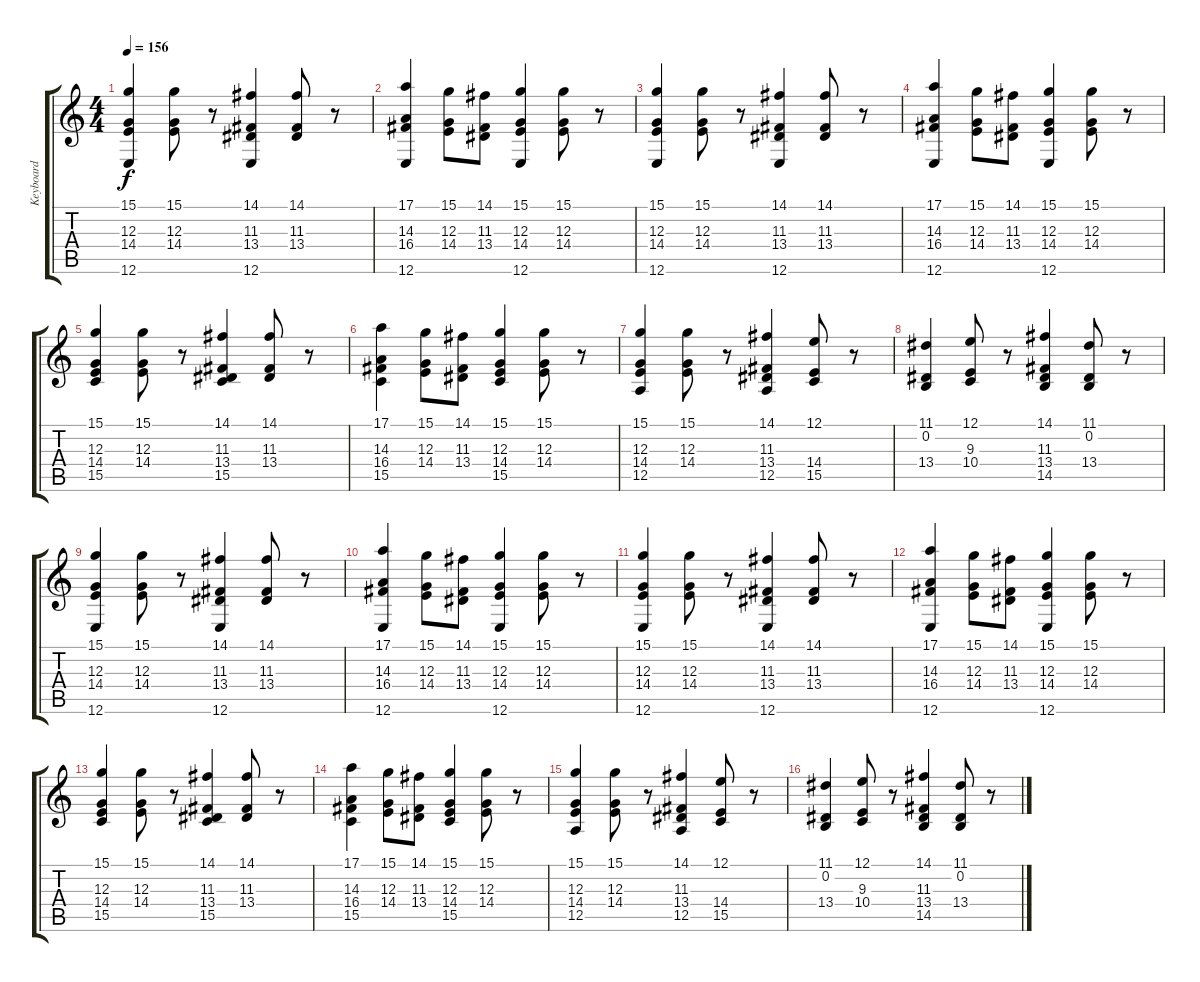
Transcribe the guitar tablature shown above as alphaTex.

\track (" Keyboard" " Keyboard") {instrument stringensemble1}
\staff {score tabs}
\tuning (E4 B3 G3 D3 A2 E2) {hide}
\ts (4 4)
\tempo 156
\clef g2
\ks c
(15.1 12.3 14.4 12.6).4{dy f instrument stringensemble1} (15.1 12.3 14.4).8 r.8 (14.1 11.3 13.4 12.6).4 (14.1 11.3 13.4).8 r.8 |
(17.1 14.3 16.4 12.6).4 (15.1 12.3 14.4).8 (14.1 11.3 13.4).8 (15.1 12.3 14.4 12.6).4 (15.1 12.3 14.4).8 r.8 |
(15.1 12.3 14.4 12.6).4 (15.1 12.3 14.4).8 r.8 (14.1 11.3 13.4 12.6).4 (14.1 11.3 13.4).8 r.8 |
(17.1 14.3 16.4 12.6).4 (15.1 12.3 14.4).8 (14.1 11.3 13.4).8 (15.1 12.3 14.4 12.6).4 (15.1 12.3 14.4).8 r.8 |
(15.1 12.3 14.4 15.5).4 (15.1 12.3 14.4).8 r.8 (14.1 11.3 13.4 15.5).4 (14.1 11.3 13.4).8 r.8 |
(17.1 14.3 16.4 15.5).4 (15.1 12.3 14.4).8 (14.1 11.3 13.4).8 (15.1 12.3 14.4 15.5).4 (15.1 12.3 14.4).8 r.8 |
(15.1 12.3 14.4 12.5).4 (15.1 12.3 14.4).8 r.8 (14.1 11.3 13.4 12.5).4 (12.1 14.4 15.5).8 r.8 |
(11.1 0.2 13.4).4 (12.1 9.3 10.4).8 r.8 (14.1 11.3 13.4 14.5).4 (11.1 0.2 13.4).8 r.8 |
(15.1 12.3 14.4 12.6).4 (15.1 12.3 14.4).8 r.8 (14.1 11.3 13.4 12.6).4 (14.1 11.3 13.4).8 r.8 |
(17.1 14.3 16.4 12.6).4 (15.1 12.3 14.4).8 (14.1 11.3 13.4).8 (15.1 12.3 14.4 12.6).4 (15.1 12.3 14.4).8 r.8 |
(15.1 12.3 14.4 12.6).4 (15.1 12.3 14.4).8 r.8 (14.1 11.3 13.4 12.6).4 (14.1 11.3 13.4).8 r.8 |
(17.1 14.3 16.4 12.6).4 (15.1 12.3 14.4).8 (14.1 11.3 13.4).8 (15.1 12.3 14.4 12.6).4 (15.1 12.3 14.4).8 r.8 |
(15.1 12.3 14.4 15.5).4 (15.1 12.3 14.4).8 r.8 (14.1 11.3 13.4 15.5).4 (14.1 11.3 13.4).8 r.8 |
(17.1 14.3 16.4 15.5).4 (15.1 12.3 14.4).8 (14.1 11.3 13.4).8 (15.1 12.3 14.4 15.5).4 (15.1 12.3 14.4).8 r.8 |
(15.1 12.3 14.4 12.5).4 (15.1 12.3 14.4).8 r.8 (14.1 11.3 13.4 12.5).4 (12.1 14.4 15.5).8 r.8 |
(11.1 0.2 13.4).4 (12.1 9.3 10.4).8 r.8 (14.1 11.3 13.4 14.5).4 (11.1 0.2 13.4).8 r.8
